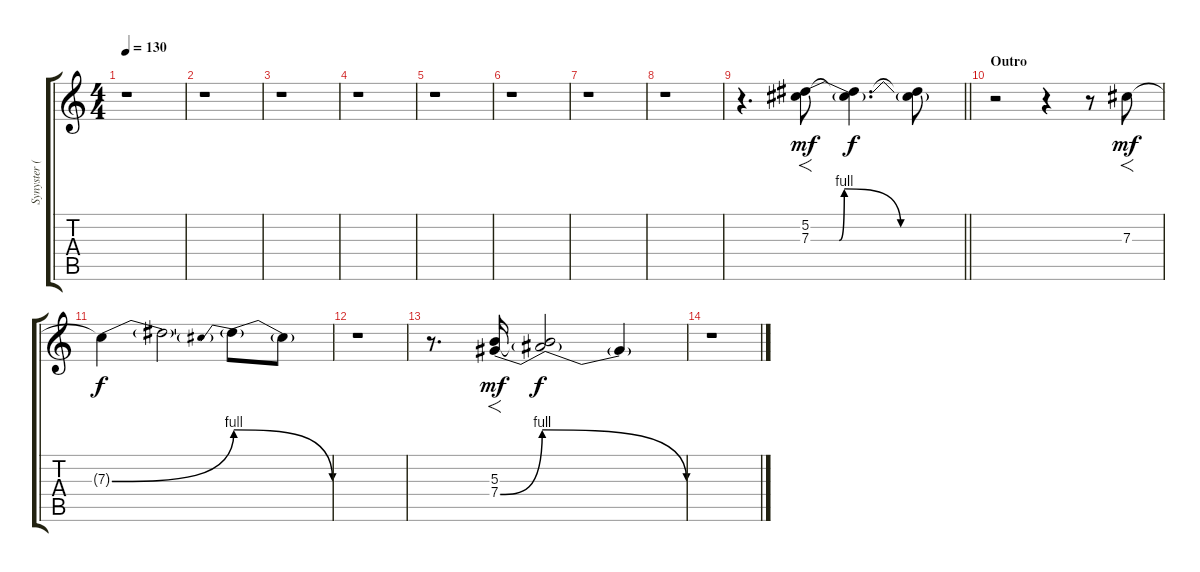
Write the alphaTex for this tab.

\track ("Synyster ( Phaser )" "Synyster (") {instrument electricguitarjazz}
\staff {score tabs}
\tuning (Eb4 Bb3 Gb3 Db3 Ab2 Db2) {hide}
\ts (4 4)
\tempo 130
\clef g2
\ks c
r.1{dy mf} |
r.1 |
r.1 |
r.1 |
r.1 |
r.1 |
r.1 |
r.1 |
\barLineRight lightlight
r.4{d} (5.2 7.3{be (custom 0 0 11 0 13 4 35 0 60 0)}).8{f} (5.2{t} 7.3{t}).4{d dy f} (5.2{t} 7.3{t}).8 |
\section ("" "Outro")
r.2 r.4 r.8 7.3.8{f dy mf} |
7.3{be (bend 0 0 60 4) t}.4{dy f} 7.3{t}.2 7.3{be (prebendrelease 0 4 60 0) t}.8 7.3{t}.8 |
r.1 |
r.8{d} (5.3 7.4{be (bend 0 0 60 4)}).16{f dy mf} (5.3{t} 7.4{be (release 0 4 60 0) t}).2{dy f} 7.4{t}.4 |
r.1
